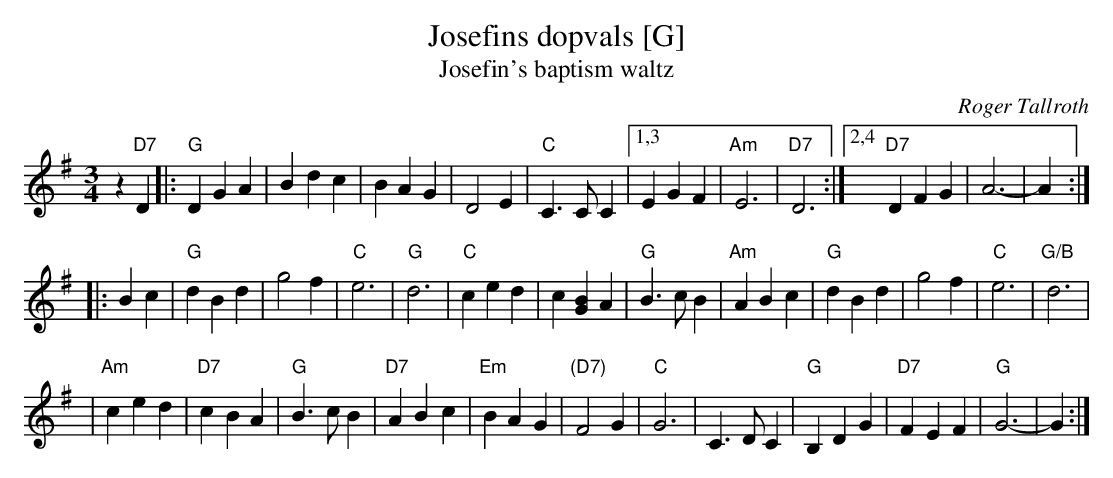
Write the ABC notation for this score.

X:1
T: Josefins dopvals [G]
T: Josefin's baptism waltz
C: Roger Tallroth
M: 3/4
L: 1/4
K: G
z"D7"D \
|: "G"DGA | Bdc | BAG | D2E \
| "C"C>CC |1,3 EGF | "Am"E3 | "D7"D3 \
:|2,4 "D7"DFG | A3- | A :|
|: Bc \
| "G"dBd | g2f | "C"e3 | "G"d3 \
| "C"ced | c[BG]A | "G"B>cB | "Am"ABc \
| "G"dBd | g2f | "C"e3 | "G/B"d3 |
| "Am"ced | "D7"cBA | "G"B>cB | "D7"ABc \
| "Em"BAG | "(D7)"F2G | "C"G3 | C>DC \
| "G"B,DG | "D7"FEF | "G"G3- | G :|
